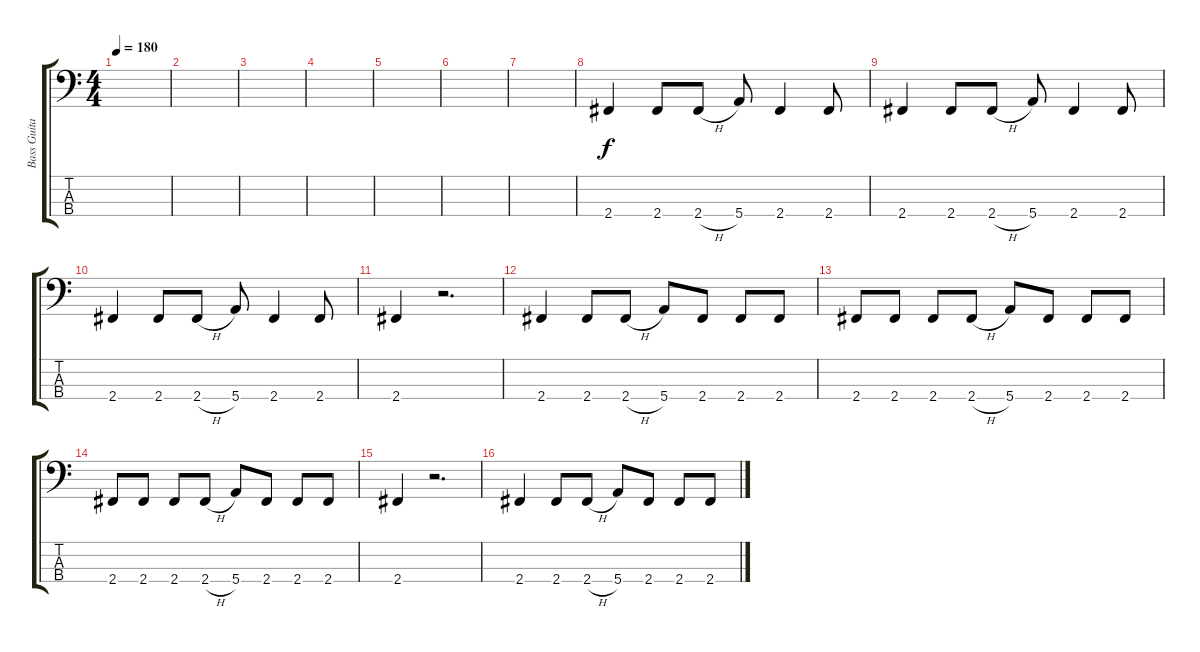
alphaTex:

\track ("Bass Guitar" "Bass Guita") {instrument electricbassfinger}
\staff {score tabs}
\tuning (G2 D2 A1 E1) {hide}
\ts (4 4)
\tempo 180
\clef f4
\ks c
|
|
|
|
|
|
|
2.4.4 2.4.8 2.4{h}.8 5.4.8 2.4.4 2.4.8 |
2.4.4 2.4.8 2.4{h}.8 5.4.8 2.4.4 2.4.8 |
2.4.4 2.4.8 2.4{h}.8 5.4.8 2.4.4 2.4.8 |
2.4.4 r.2{d} |
2.4.4 2.4.8 2.4{h}.8 5.4.8 2.4.8 2.4.8 2.4.8 |
2.4.8 2.4.8 2.4.8 2.4{h}.8 5.4.8 2.4.8 2.4.8 2.4.8 |
2.4.8 2.4.8 2.4.8 2.4{h}.8 5.4.8 2.4.8 2.4.8 2.4.8 |
2.4.4 r.2{d} |
2.4.4 2.4.8 2.4{h}.8 5.4.8 2.4.8 2.4.8 2.4.8
